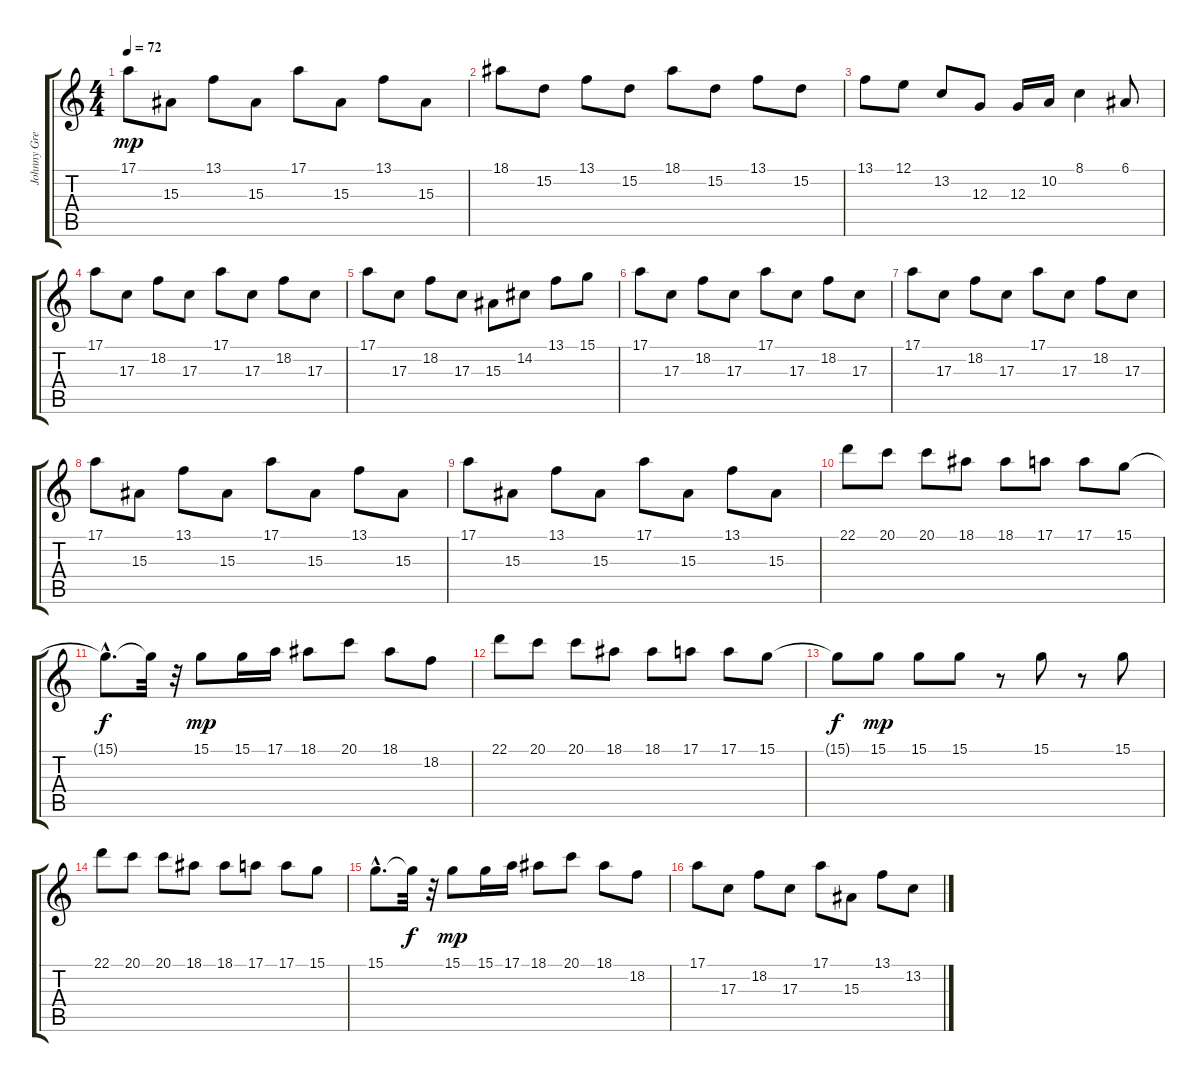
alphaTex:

\track ("Johnny Greenwod - Xylophone" "Johnny Gre") {instrument glockenspiel}
\staff {score tabs}
\tuning (E4 B3 G3 D3 A2 E2) {hide}
\ts (4 4)
\tempo 72
\clef g2
\ks c
17.1.8{dy mp} 15.3.8 13.1.8 15.3.8 17.1.8 15.3.8 13.1.8 15.3.8 |
18.1.8 15.2.8 13.1.8 15.2.8 18.1.8 15.2.8 13.1.8 15.2.8 |
13.1.8 12.1.8 13.2.8 12.3.8 12.3.16 10.2.16 8.1.4 6.1.8 |
17.1.8 17.3.8 18.2.8 17.3.8 17.1.8 17.3.8 18.2.8 17.3.8 |
17.1.8 17.3.8 18.2.8 17.3.8 15.3.8 14.2.8 13.1.8 15.1.8 |
17.1.8 17.3.8 18.2.8 17.3.8 17.1.8 17.3.8 18.2.8 17.3.8 |
17.1.8 17.3.8 18.2.8 17.3.8 17.1.8 17.3.8 18.2.8 17.3.8 |
17.1.8 15.3.8 13.1.8 15.3.8 17.1.8 15.3.8 13.1.8 15.3.8 |
17.1.8 15.3.8 13.1.8 15.3.8 17.1.8 15.3.8 13.1.8 15.3.8 |
22.1.8 20.1.8 20.1.8 18.1.8 18.1.8 17.1.8 17.1.8 15.1.8 |
15.1{hac t}.8{d dy f} 15.1{t}.32 r.32 15.1.8{dy mp} 15.1.16 17.1.16 18.1.8 20.1.8 18.1.8 18.2.8 |
22.1.8 20.1.8 20.1.8 18.1.8 18.1.8 17.1.8 17.1.8 15.1.8 |
15.1{t}.8{dy f} 15.1.8{dy mp} 15.1.8 15.1.8 r.8 15.1.8 r.8 15.1.8 |
22.1.8 20.1.8 20.1.8 18.1.8 18.1.8 17.1.8 17.1.8 15.1.8 |
15.1{hac}.8{d} 15.1{t}.32{dy f} r.32 15.1.8{dy mp} 15.1.16 17.1.16 18.1.8 20.1.8 18.1.8 18.2.8 |
17.1.8 17.3.8 18.2.8 17.3.8 17.1.8 15.3.8 13.1.8 13.2.8
